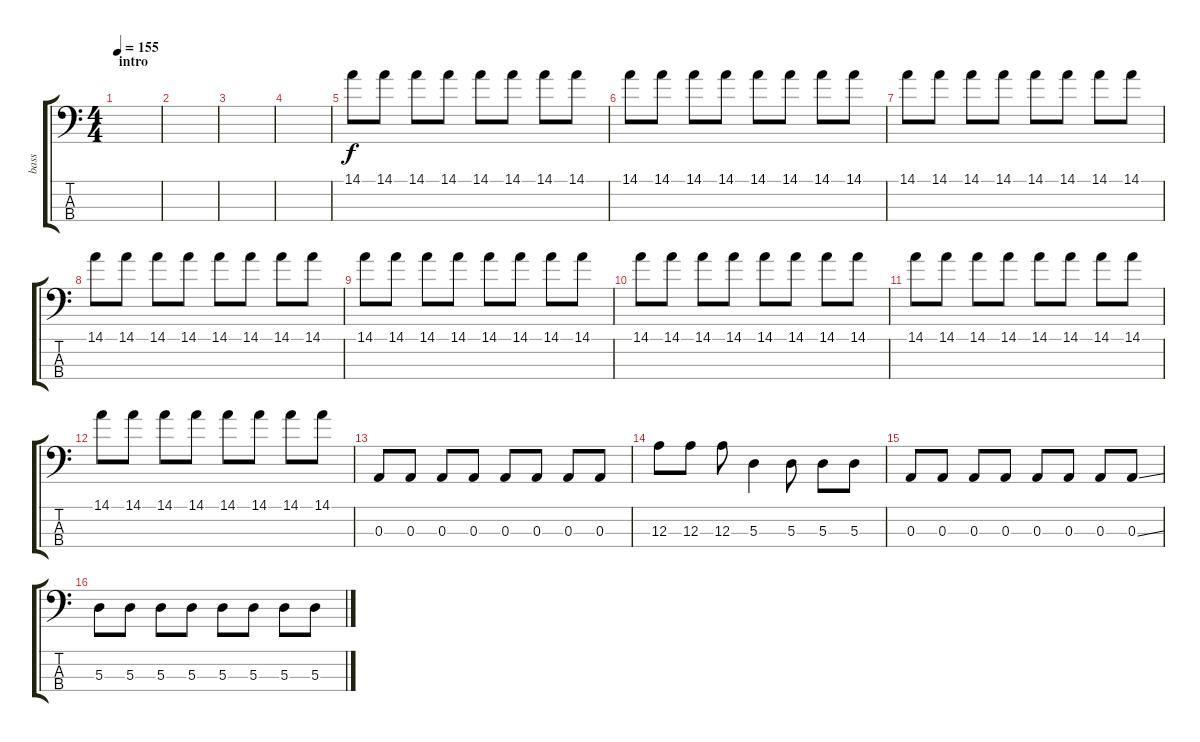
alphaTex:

\track ("bass " "bass ") {instrument electricguitarjazz}
\staff {score tabs}
\tuning (G2 D2 A1 D1) {hide}
\ts (4 4)
\section ("" "intro")
\tempo 155
\clef f4
\ks c
|
|
|
|
14.1.8{volume 13} 14.1.8 14.1.8 14.1.8 14.1.8 14.1.8 14.1.8 14.1.8 |
14.1.8 14.1.8 14.1.8 14.1.8 14.1.8 14.1.8 14.1.8 14.1.8 |
14.1.8 14.1.8 14.1.8 14.1.8 14.1.8 14.1.8 14.1.8 14.1.8 |
14.1.8 14.1.8 14.1.8 14.1.8 14.1.8 14.1.8 14.1.8 14.1.8 |
14.1.8 14.1.8 14.1.8 14.1.8 14.1.8 14.1.8 14.1.8 14.1.8 |
14.1.8 14.1.8 14.1.8 14.1.8 14.1.8 14.1.8 14.1.8 14.1.8 |
14.1.8 14.1.8 14.1.8 14.1.8 14.1.8 14.1.8 14.1.8 14.1.8 |
14.1.8 14.1.8 14.1.8 14.1.8 14.1.8 14.1.8 14.1.8 14.1.8 |
0.3.8 0.3.8 0.3.8 0.3.8 0.3.8 0.3.8 0.3.8 0.3.8 |
12.3.8 12.3.8 12.3.8 5.3.4 5.3.8 5.3.8 5.3.8 |
0.3.8 0.3.8 0.3.8 0.3.8 0.3.8 0.3.8 0.3.8 0.3{ss}.8 |
5.3.8 5.3.8 5.3.8 5.3.8 5.3.8 5.3.8 5.3.8 5.3.8
